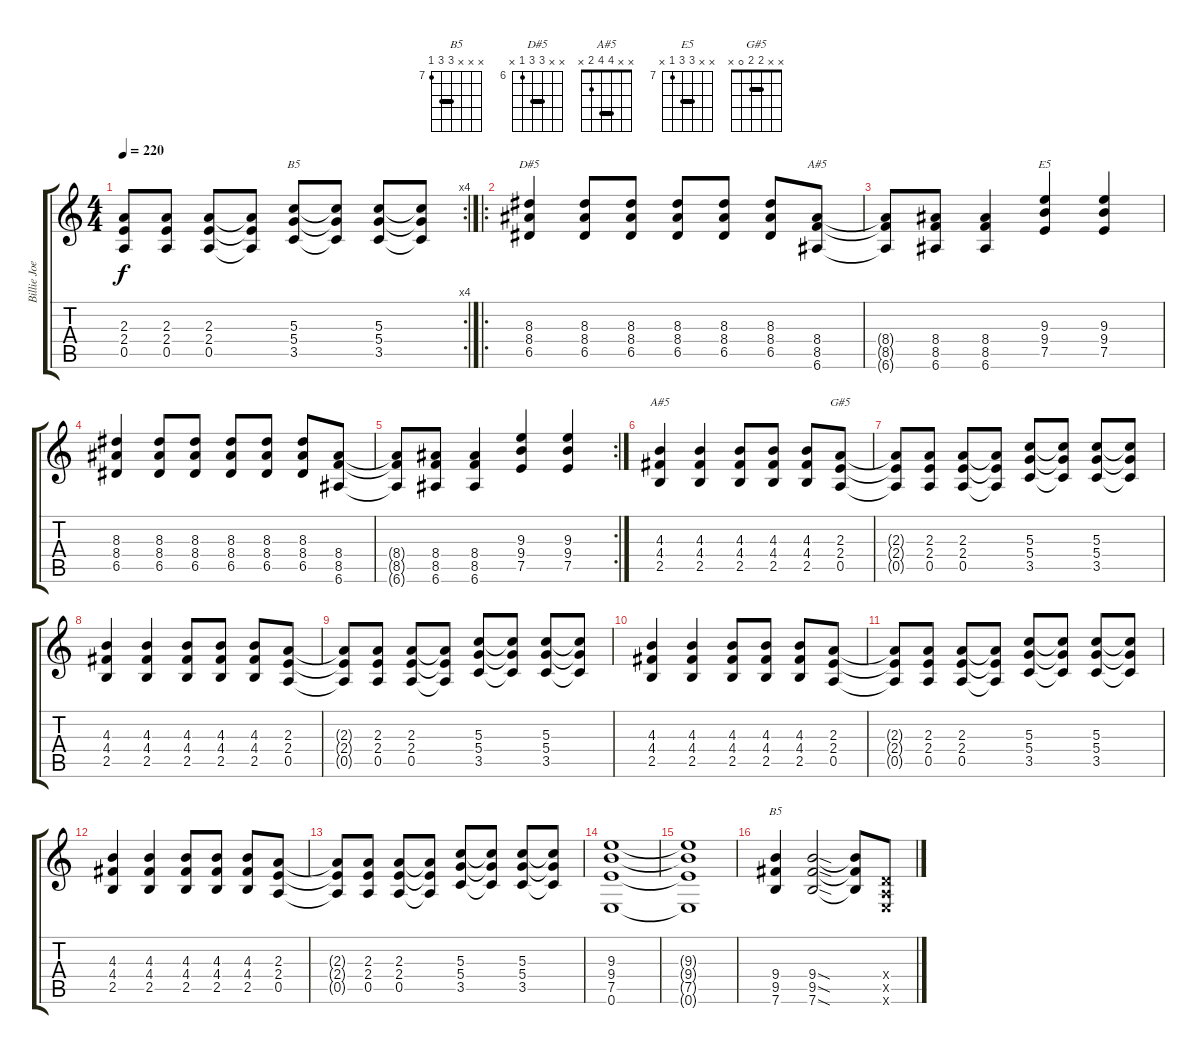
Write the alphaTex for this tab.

\track ("Billie Joe" "Billie Joe") {instrument overdrivenguitar}
\staff {score tabs}
\tuning (E4 B3 G3 D3 A2 E2) {hide}
\chord ("B5" x x 5 5 3 x) {barre 5}
\chord ("D#5" x x 8 8 6 x) {firstfret 6 barre 8}
\chord ("A#5" x x x 8 8 6) {firstfret 6 barre 8}
\chord ("E5" x x 9 9 7 x) {firstfret 7 barre 9}
\chord ("A#5" x x 4 4 2 x) {barre 4}
\chord ("G#5" x x 2 2 0 x) {barre 2}
\chord ("B5" x x x 9 9 7) {firstfret 7 barre 9}
\rc 4
\ts (4 4)
\tempo 220
\clef g2
\ks c
(2.3{t} 2.4{t} 0.5{t}).8{dy f} (2.3 2.4 0.5).8 (2.3 2.4 0.5).8 (2.3{t} 2.4{t} 0.5{t}).8 (5.3 5.4 3.5).8{ch "B5"} (5.3{t} 5.4{t} 3.5{t}).8 (5.3 5.4 3.5).8 (5.3{t} 5.4{t} 3.5{t}).8 |
\ro
(8.3 8.4 6.5).4{ch "D#5"} (8.3 8.4 6.5).8 (8.3 8.4 6.5).8 (8.3 8.4 6.5).8 (8.3 8.4 6.5).8 (8.3 8.4 6.5).8 (8.4 8.5 6.6).8{ch "A#5"} |
(8.4{t} 8.5{t} 6.6{t}).8 (8.4 8.5 6.6).8 (8.4 8.5 6.6).4 (9.3 9.4 7.5).4{ch "E5"} (9.3 9.4 7.5).4 |
(8.3 8.4 6.5).4 (8.3 8.4 6.5).8 (8.3 8.4 6.5).8 (8.3 8.4 6.5).8 (8.3 8.4 6.5).8 (8.3 8.4 6.5).8 (8.4 8.5 6.6).8 |
\rc 2
(8.4{t} 8.5{t} 6.6{t}).8 (8.4 8.5 6.6).8 (8.4 8.5 6.6).4 (9.3 9.4 7.5).4 (9.3 9.4 7.5).4 |
(4.3 4.4 2.5).4{ch "A#5"} (4.3 4.4 2.5).4 (4.3 4.4 2.5).8 (4.3 4.4 2.5).8 (4.3 4.4 2.5).8 (2.3 2.4 0.5).8{ch "G#5"} |
(2.3{t} 2.4{t} 0.5{t}).8 (2.3 2.4 0.5).8 (2.3 2.4 0.5).8 (2.3{t} 2.4{t} 0.5{t}).8 (5.3 5.4 3.5).8 (5.3{t} 5.4{t} 3.5{t}).8 (5.3 5.4 3.5).8 (5.3{t} 5.4{t} 3.5{t}).8 |
(4.3 4.4 2.5).4 (4.3 4.4 2.5).4 (4.3 4.4 2.5).8 (4.3 4.4 2.5).8 (4.3 4.4 2.5).8 (2.3 2.4 0.5).8 |
(2.3{t} 2.4{t} 0.5{t}).8 (2.3 2.4 0.5).8 (2.3 2.4 0.5).8 (2.3{t} 2.4{t} 0.5{t}).8 (5.3 5.4 3.5).8 (5.3{t} 5.4{t} 3.5{t}).8 (5.3 5.4 3.5).8 (5.3{t} 5.4{t} 3.5{t}).8 |
(4.3 4.4 2.5).4 (4.3 4.4 2.5).4 (4.3 4.4 2.5).8 (4.3 4.4 2.5).8 (4.3 4.4 2.5).8 (2.3 2.4 0.5).8 |
(2.3{t} 2.4{t} 0.5{t}).8 (2.3 2.4 0.5).8 (2.3 2.4 0.5).8 (2.3{t} 2.4{t} 0.5{t}).8 (5.3 5.4 3.5).8 (5.3{t} 5.4{t} 3.5{t}).8 (5.3 5.4 3.5).8 (5.3{t} 5.4{t} 3.5{t}).8 |
(4.3 4.4 2.5).4 (4.3 4.4 2.5).4 (4.3 4.4 2.5).8 (4.3 4.4 2.5).8 (4.3 4.4 2.5).8 (2.3 2.4 0.5).8 |
(2.3{t} 2.4{t} 0.5{t}).8 (2.3 2.4 0.5).8 (2.3 2.4 0.5).8 (2.3{t} 2.4{t} 0.5{t}).8 (5.3 5.4 3.5).8 (5.3{t} 5.4{t} 3.5{t}).8 (5.3 5.4 3.5).8 (5.3{t} 5.4{t} 3.5{t}).8 |
(9.3 9.4 7.5 0.6).1 |
(9.3{t} 9.4{t} 7.5{t} 0.6{t}).1 |
(9.4 9.5 7.6).4{ch "B5"} (9.4{sod} 9.5{sod} 7.6{sod}).2 (9.4{t} 9.5{t} 7.6{t}).8 (0.4{x} 0.5{x} 0.6{x}).8
